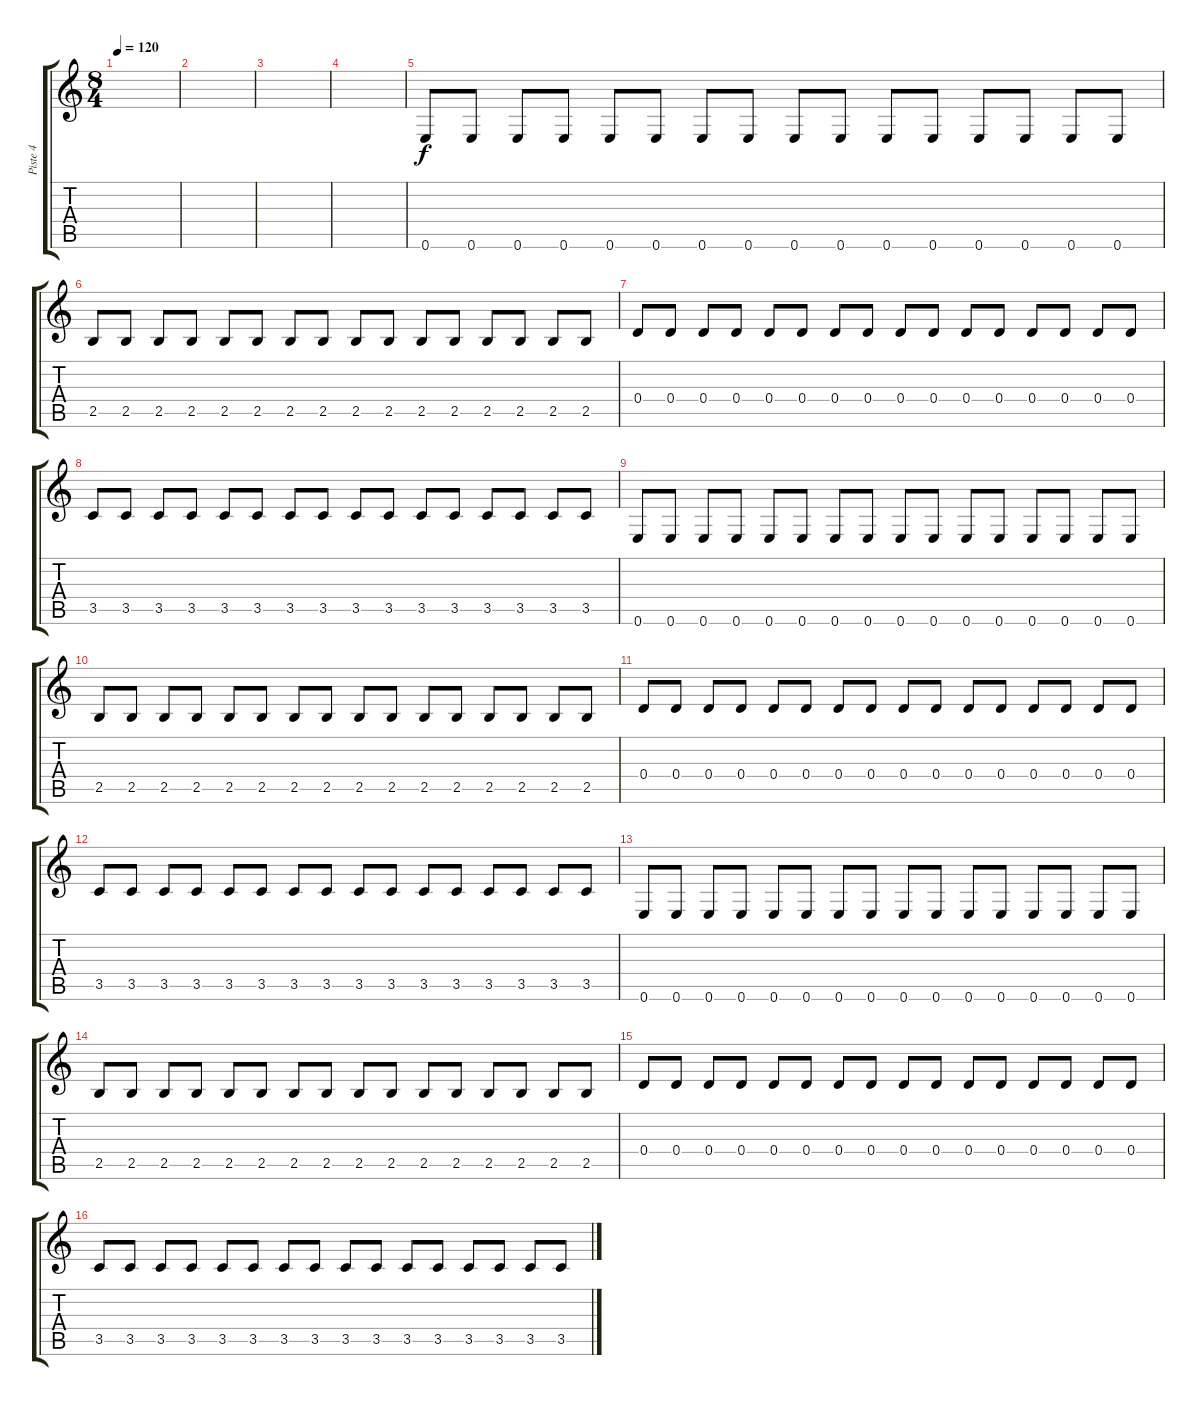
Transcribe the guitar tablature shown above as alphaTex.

\track ("Piste 4" "Piste 4") {instrument acousticbass}
\staff {score tabs}
\tuning (E4 B3 G3 D3 A2 E2) {hide}
\ts (8 4)
\tempo 120
\clef g2
\ks c
|
|
|
|
0.6.8 0.6.8 0.6.8 0.6.8 0.6.8 0.6.8 0.6.8 0.6.8 0.6.8 0.6.8 0.6.8 0.6.8 0.6.8 0.6.8 0.6.8 0.6.8 |
2.5.8 2.5.8 2.5.8 2.5.8 2.5.8 2.5.8 2.5.8 2.5.8 2.5.8 2.5.8 2.5.8 2.5.8 2.5.8 2.5.8 2.5.8 2.5.8 |
0.4.8 0.4.8 0.4.8 0.4.8 0.4.8 0.4.8 0.4.8 0.4.8 0.4.8 0.4.8 0.4.8 0.4.8 0.4.8 0.4.8 0.4.8 0.4.8 |
3.5.8 3.5.8 3.5.8 3.5.8 3.5.8 3.5.8 3.5.8 3.5.8 3.5.8 3.5.8 3.5.8 3.5.8 3.5.8 3.5.8 3.5.8 3.5.8 |
0.6.8 0.6.8 0.6.8 0.6.8 0.6.8 0.6.8 0.6.8 0.6.8 0.6.8 0.6.8 0.6.8 0.6.8 0.6.8 0.6.8 0.6.8 0.6.8 |
2.5.8 2.5.8 2.5.8 2.5.8 2.5.8 2.5.8 2.5.8 2.5.8 2.5.8 2.5.8 2.5.8 2.5.8 2.5.8 2.5.8 2.5.8 2.5.8 |
0.4.8 0.4.8 0.4.8 0.4.8 0.4.8 0.4.8 0.4.8 0.4.8 0.4.8 0.4.8 0.4.8 0.4.8 0.4.8 0.4.8 0.4.8 0.4.8 |
3.5.8 3.5.8 3.5.8 3.5.8 3.5.8 3.5.8 3.5.8 3.5.8 3.5.8 3.5.8 3.5.8 3.5.8 3.5.8 3.5.8 3.5.8 3.5.8 |
0.6.8 0.6.8 0.6.8 0.6.8 0.6.8 0.6.8 0.6.8 0.6.8 0.6.8 0.6.8 0.6.8 0.6.8 0.6.8 0.6.8 0.6.8 0.6.8 |
2.5.8 2.5.8 2.5.8 2.5.8 2.5.8 2.5.8 2.5.8 2.5.8 2.5.8 2.5.8 2.5.8 2.5.8 2.5.8 2.5.8 2.5.8 2.5.8 |
0.4.8 0.4.8 0.4.8 0.4.8 0.4.8 0.4.8 0.4.8 0.4.8 0.4.8 0.4.8 0.4.8 0.4.8 0.4.8 0.4.8 0.4.8 0.4.8 |
3.5.8 3.5.8 3.5.8 3.5.8 3.5.8 3.5.8 3.5.8 3.5.8 3.5.8 3.5.8 3.5.8 3.5.8 3.5.8 3.5.8 3.5.8 3.5.8
